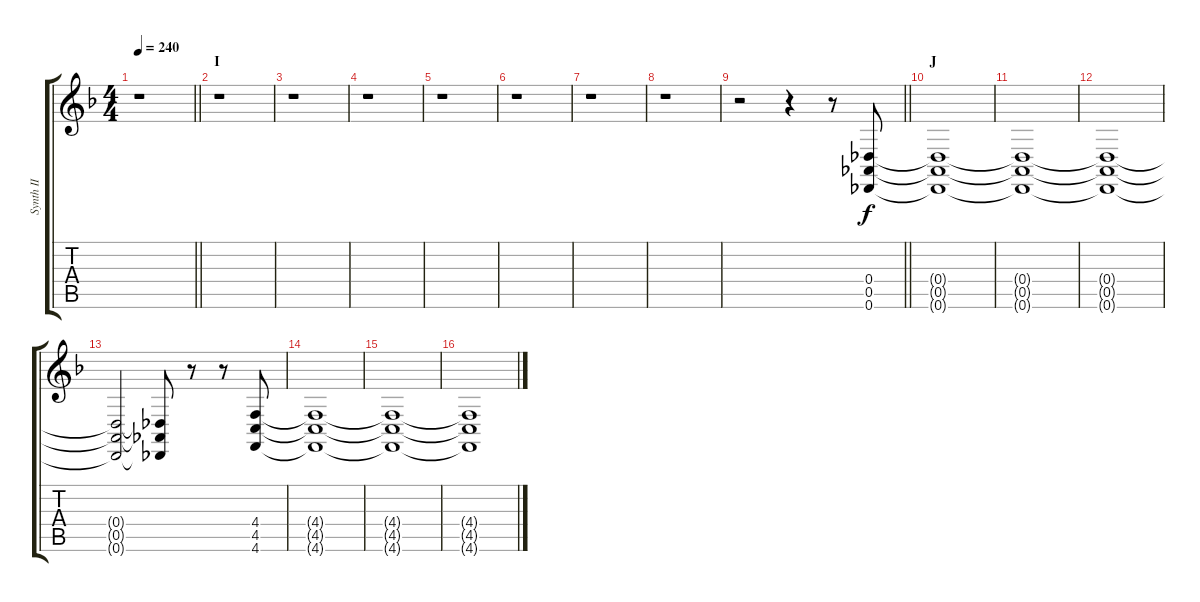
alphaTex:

\track ("Synth II" "Synth II") {instrument clavinet}
\staff {score tabs}
\tuning (Eb4 Bb3 Gb3 Db3 Ab2 Db2) {hide}
\ts (4 4)
\tempo 240
\clef g2
\barLineRight lightlight
\ks f
r.1{dy f} |
\section ("" "I")
r.1 |
r.1 |
r.1 |
r.1 |
r.1 |
r.1 |
r.1 |
\barLineRight lightlight
r.2 r.4 r.8 (0.4 0.5 0.6).8 |
\section ("" "J")
(0.4{t} 0.5{t} 0.6{t}).1 |
(0.4{t} 0.5{t} 0.6{t}).1 |
(0.4{t} 0.5{t} 0.6{t}).1 |
(0.4{t} 0.5{t} 0.6{t}).2 (0.4{t} 0.5{t} 0.6{t}).8 r.8 r.8 (4.4 4.5 4.6).8 |
(4.4{t} 4.5{t} 4.6{t}).1 |
(4.4{t} 4.5{t} 4.6{t}).1 |
(4.4{t} 4.5{t} 4.6{t}).1
